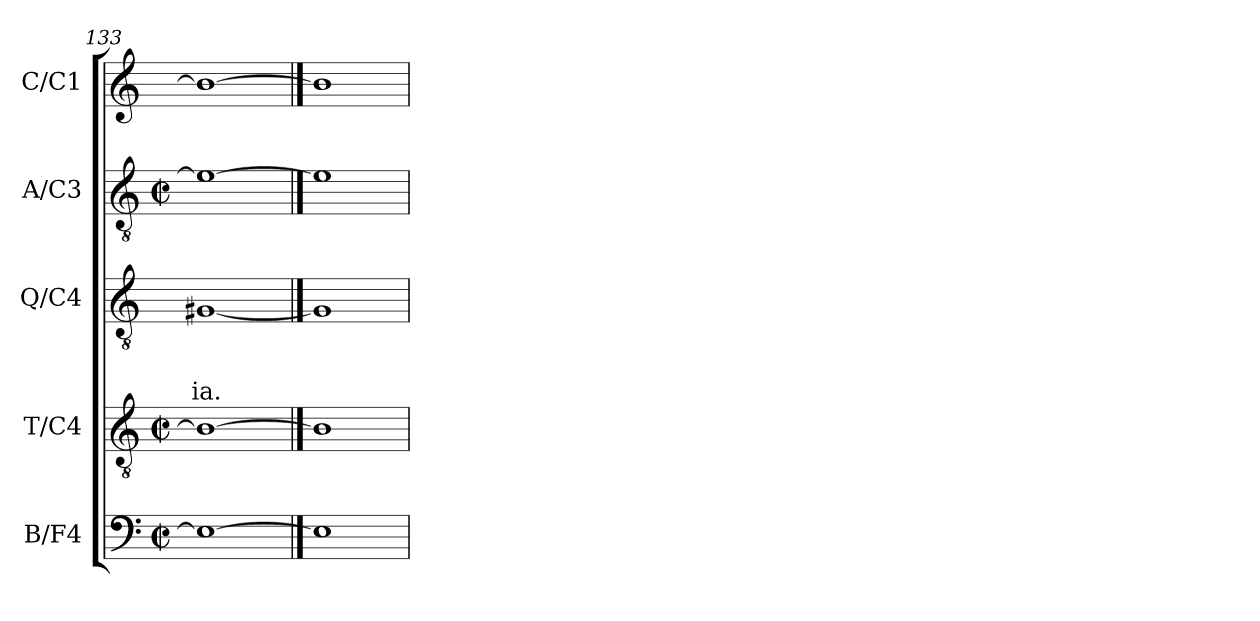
**kern	**kern	**kern	**text	**text	**text	**kern	**kern
*part5	*part4	*part3	*part3	*part3	*part3	*part2	*part1
*staff5	*staff4	*staff3	*staff3	*staff3	*staff3	*staff2	*staff1
*I"B/F4	*I"T/C4	*I"Q/C4	*	*	*	*I"A/C3	*I"C/C1
*clefF4	*clefGv2	*clefGv2	*	*	*	*clefGv2	*clefG2
*k[]	*k[]	*k[]	*	*	*	*k[]	*k[]
*C:	*C:	*C:	*	*	*	*C:	*C:
*M2/2	*M2/2	*	*	*	*	*M2/2	*
*met(c|)	*met(c|)	*	*	*	*	*met(c|)	*
=133	=133	=133	=133	=133	=133	=133	=133
!	!	!	!	!	!LO:LY:b	!	!
1E_	1B_	[1G#X	.	.	-ia.	1e_	1b_
==134	==134	==134	==134	==134	==134	==134	==134
1E]	1B]	1G#]	.	.	.	1e]	1b]
=	=	=	=	=	=	=	=
*-	*-	*-	*-	*-	*-	*-	*-
